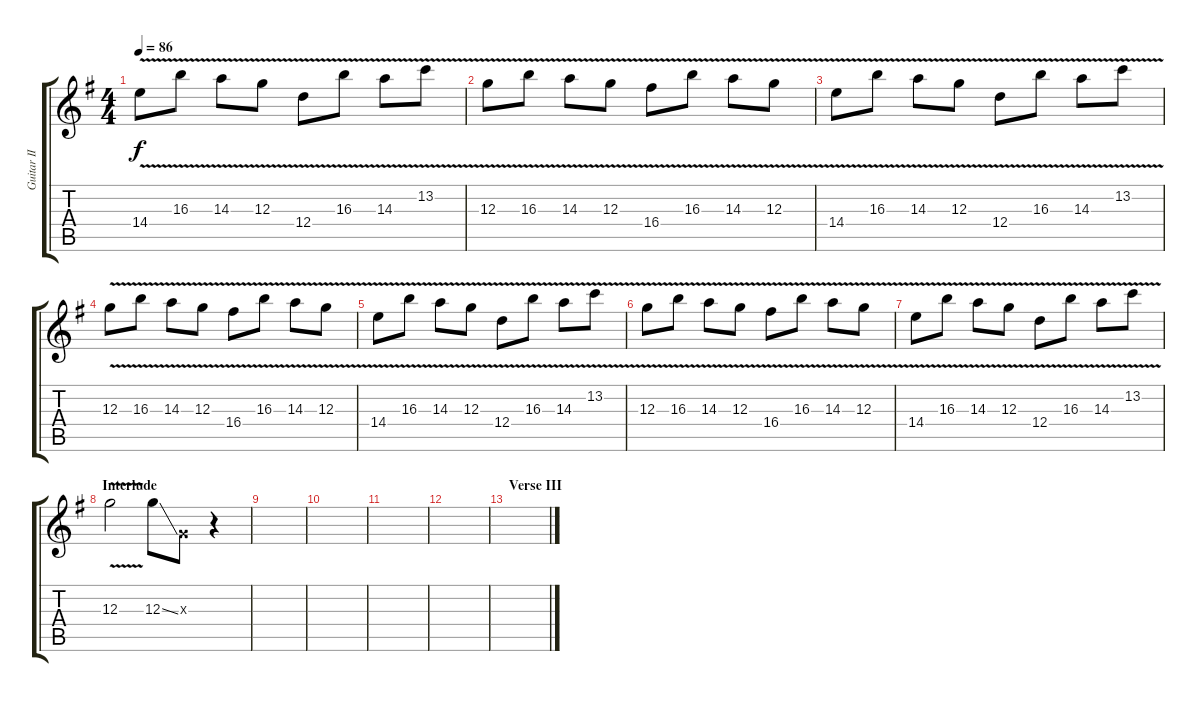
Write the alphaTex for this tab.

\track ("Guitar II" "Guitar II") {instrument distortionguitar}
\staff {score tabs}
\tuning (E4 B3 G3 D3 A2 E2) {hide}
\ts (4 4)
\tempo 86
\clef g2
\ks eminor
14.4{v}.8{dy f} 16.3{v}.8 14.3{v}.8 12.3{v}.8 12.4{v}.8 16.3{v}.8 14.3{v}.8 13.2{v}.8 |
12.3{v}.8 16.3{v}.8 14.3{v}.8 12.3{v}.8 16.4{v}.8 16.3{v}.8 14.3{v}.8 12.3{v}.8 |
14.4{v}.8 16.3{v}.8 14.3{v}.8 12.3{v}.8 12.4{v}.8 16.3{v}.8 14.3{v}.8 13.2{v}.8 |
12.3{v}.8 16.3{v}.8 14.3{v}.8 12.3{v}.8 16.4{v}.8 16.3{v}.8 14.3{v}.8 12.3{v}.8 |
14.4{v}.8 16.3{v}.8 14.3{v}.8 12.3{v}.8 12.4{v}.8 16.3{v}.8 14.3{v}.8 13.2{v}.8 |
12.3{v}.8 16.3{v}.8 14.3{v}.8 12.3{v}.8 16.4{v}.8 16.3{v}.8 14.3{v}.8 12.3{v}.8 |
14.4{v}.8 16.3{v}.8 14.3{v}.8 12.3{v}.8 12.4{v}.8 16.3{v}.8 14.3{v}.8 13.2{v}.8 |
\section ("" "Interlude")
12.3{v}.2 12.3{ss}.8 0.3{x}.8 r.4 |
|
|
|
|
\section ("" "Verse III")
